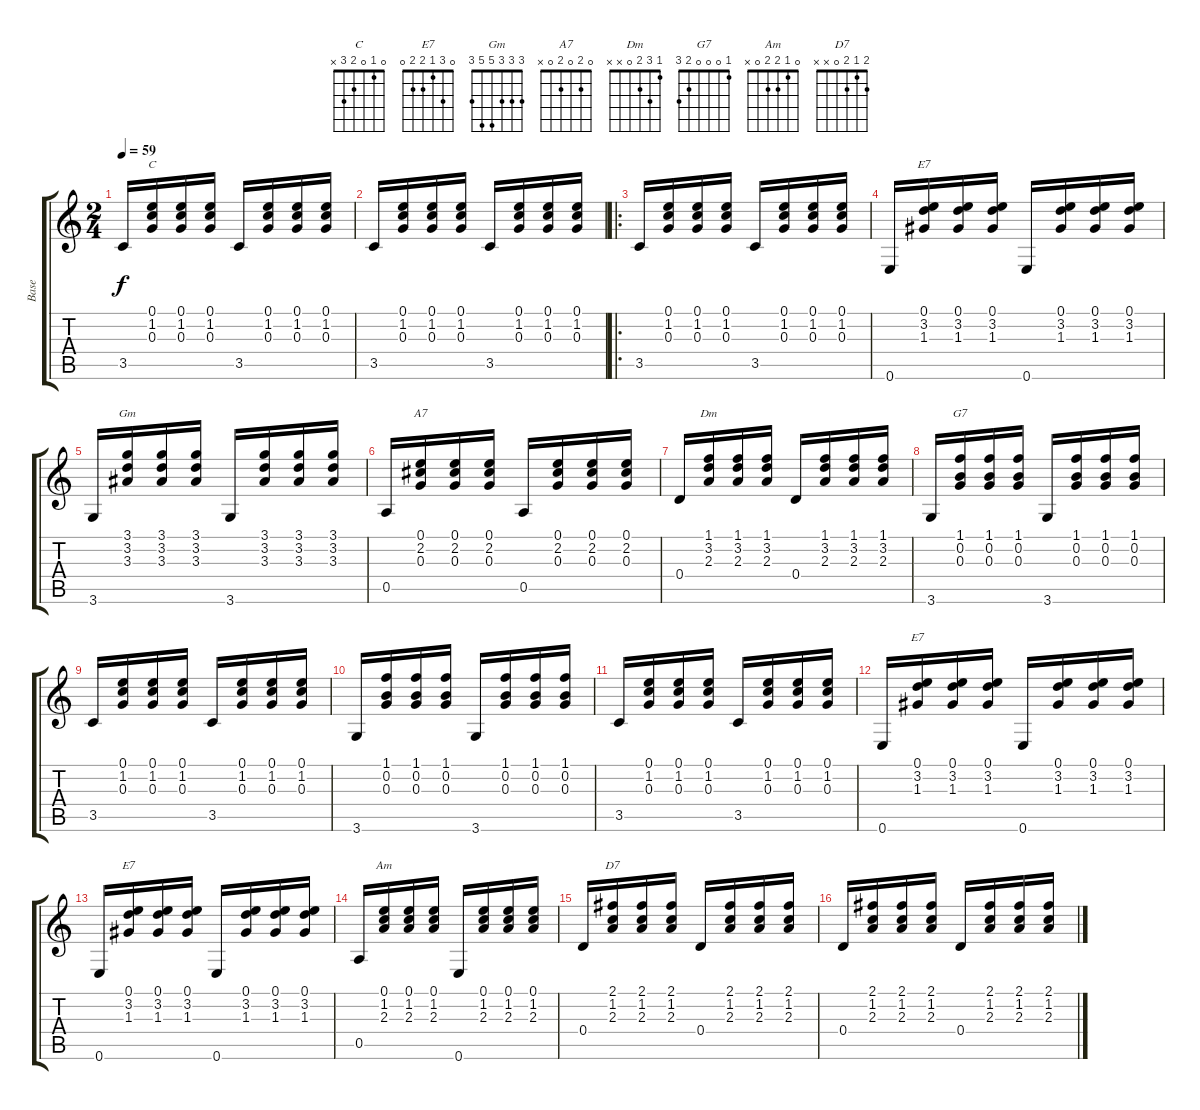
\track ("Base" "Base") {instrument acousticguitarsteel}
\staff {score tabs}
\tuning (E4 B3 G3 D3 A2 E2) {hide}
\chord ("C" 0 1 0 2 3 x)
\chord ("E7" 0 0 1 0 2 0)
\chord ("Gm" 3 3 3 5 5 3)
\chord ("A7" 0 2 0 2 0 x)
\chord ("Dm" 1 3 2 0 x x)
\chord ("G7" 1 0 0 0 2 3)
\chord ("E7" 0 3 1 2 2 x)
\chord ("E7" 0 3 1 2 2 0)
\chord ("Am" 0 1 2 2 0 x)
\chord ("D7" 2 1 2 0 x x)
\ts (2 4)
\tempo 59
\clef g2
\ks c
3.5.16{dy f instrument acousticguitarsteel} (0.1 1.2 0.3).16{ch "C"} (0.1 1.2 0.3).16 (0.1 1.2 0.3).16 3.5.16 (0.1 1.2 0.3).16 (0.1 1.2 0.3).16 (0.1 1.2 0.3).16 |
3.5.16 (0.1 1.2 0.3).16 (0.1 1.2 0.3).16 (0.1 1.2 0.3).16 3.5.16 (0.1 1.2 0.3).16 (0.1 1.2 0.3).16 (0.1 1.2 0.3).16 |
\ro
3.5.16 (0.1 1.2 0.3).16 (0.1 1.2 0.3).16 (0.1 1.2 0.3).16 3.5.16 (0.1 1.2 0.3).16 (0.1 1.2 0.3).16 (0.1 1.2 0.3).16 |
0.6.16 (0.1 3.2 1.3).16{ch "E7"} (0.1 3.2 1.3).16 (0.1 3.2 1.3).16 0.6.16 (0.1 3.2 1.3).16 (0.1 3.2 1.3).16 (0.1 3.2 1.3).16 |
3.6.16 (3.1 3.2 3.3).16{ch "Gm"} (3.1 3.2 3.3).16 (3.1 3.2 3.3).16 3.6.16 (3.1 3.2 3.3).16 (3.1 3.2 3.3).16 (3.1 3.2 3.3).16 |
0.5.16 (0.1 2.2 0.3).16{ch "A7"} (0.1 2.2 0.3).16 (0.1 2.2 0.3).16 0.5.16 (0.1 2.2 0.3).16 (0.1 2.2 0.3).16 (0.1 2.2 0.3).16 |
0.4.16 (1.1 3.2 2.3).16{ch "Dm"} (1.1 3.2 2.3).16 (1.1 3.2 2.3).16 0.4.16 (1.1 3.2 2.3).16 (1.1 3.2 2.3).16 (1.1 3.2 2.3).16 |
3.6.16 (1.1 0.2 0.3).16{ch "G7"} (1.1 0.2 0.3).16 (1.1 0.2 0.3).16 3.6.16 (1.1 0.2 0.3).16 (1.1 0.2 0.3).16 (1.1 0.2 0.3).16 |
3.5.16 (0.1 1.2 0.3).16 (0.1 1.2 0.3).16 (0.1 1.2 0.3).16 3.5.16 (0.1 1.2 0.3).16 (0.1 1.2 0.3).16 (0.1 1.2 0.3).16 |
3.6.16 (1.1 0.2 0.3).16 (1.1 0.2 0.3).16 (1.1 0.2 0.3).16 3.6.16 (1.1 0.2 0.3).16 (1.1 0.2 0.3).16 (1.1 0.2 0.3).16 |
3.5.16 (0.1 1.2 0.3).16 (0.1 1.2 0.3).16 (0.1 1.2 0.3).16 3.5.16 (0.1 1.2 0.3).16 (0.1 1.2 0.3).16 (0.1 1.2 0.3).16 |
0.6.16 (0.1 3.2 1.3).16{ch "E7"} (0.1 3.2 1.3).16 (0.1 3.2 1.3).16 0.6.16 (0.1 3.2 1.3).16 (0.1 3.2 1.3).16 (0.1 3.2 1.3).16 |
0.6.16 (0.1 3.2 1.3).16{ch "E7"} (0.1 3.2 1.3).16 (0.1 3.2 1.3).16 0.6.16 (0.1 3.2 1.3).16 (0.1 3.2 1.3).16 (0.1 3.2 1.3).16 |
0.5.16 (0.1 1.2 2.3).16{ch "Am"} (0.1 1.2 2.3).16 (0.1 1.2 2.3).16 0.6.16 (0.1 1.2 2.3).16 (0.1 1.2 2.3).16 (0.1 1.2 2.3).16 |
0.4.16 (2.1 1.2 2.3).16{ch "D7"} (2.1 1.2 2.3).16 (2.1 1.2 2.3).16 0.4.16 (2.1 1.2 2.3).16 (2.1 1.2 2.3).16 (2.1 1.2 2.3).16 |
0.4.16 (2.1 1.2 2.3).16 (2.1 1.2 2.3).16 (2.1 1.2 2.3).16 0.4.16 (2.1 1.2 2.3).16 (2.1 1.2 2.3).16 (2.1 1.2 2.3).16
